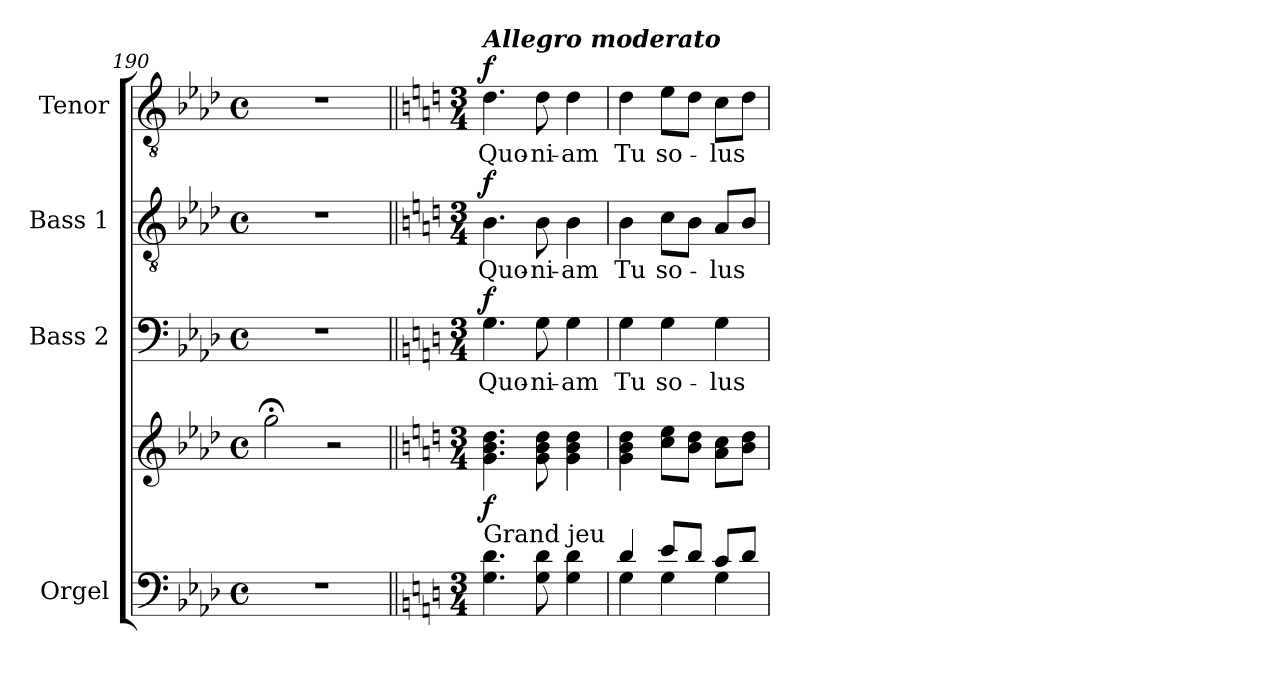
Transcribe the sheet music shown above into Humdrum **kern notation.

**kern	**kern	**dynam	**kern	**text	**dynam	**kern	**text	**dynam	**kern	**text	**dynam
*part4	*part4	*part4	*part3	*part3	*part3	*part2	*part2	*part2	*part1	*part1	*part1
*staff5	*staff4	*staff4/5	*staff3	*staff3	*staff3	*staff2	*staff2	*staff2	*staff1	*staff1	*staff1
*I"Orgel	*	*	*I"Bass 2	*	*	*I"Bass 1	*	*	*I"Tenor	*	*
*I'Org.	*	*	*I'B. 2	*	*	*I'B. 1	*	*	*I'T.	*	*
*clefF4	*clefG2	*	*clefF4	*	*	*clefGv2	*	*	*clefGv2	*	*
*k[b-e-a-d-]	*k[b-e-a-d-]	*	*k[b-e-a-d-]	*	*	*k[b-e-a-d-]	*	*	*k[b-e-a-d-]	*	*
*A-:	*A-:	*	*A-:	*	*	*A-:	*	*	*A-:	*	*
*M4/4	*M4/4	*	*M4/4	*	*	*M4/4	*	*	*M4/4	*	*
*met(c)	*met(c)	*	*met(c)	*	*	*met(c)	*	*	*met(c)	*	*
=190	=190	=190	=190	=190	=190	=190	=190	=190	=190	=190	=190
1r	2gg;<\	.	1r	.	.	1r	.	.	1r	.	.
.	2r	.	.	.	.	.	.	.	.	.	.
=191||	=191||	=191||	=191||	=191||	=191||	=191||	=191||	=191||	=191||	=191||	=191||
*k[]	*k[]	*	*k[]	*	*	*k[]	*	*	*k[]	*	*
*C:	*C:	*	*C:	*	*	*C:	*	*	*C:	*	*
*M3/4	*M3/4	*	*M3/4	*	*	*M3/4	*	*	*M3/4	*	*
!	!	!	!	!	!	!	!	!	!LO:TX:a:Bi:t=Allegro moderato	!	!
!	!LO:TX:b:t=Grand jeu	!	!	!	!	!	!	!	!	!	!
!	!	!LO:DY:b	!	!LO:LY:b	!LO:DY:a	!	!LO:LY:b	!LO:DY:a	!	!LO:LY:b	!LO:DY:a
4.G\ 4.d\	4.g\ 4.b\ 4.dd\	f	4.G\	Quo-	f	4.B\	Quo-	f	4.d\	Quo-	f
!	!	!	!	!LO:LY:b	!	!	!LO:LY:b	!	!	!LO:LY:b	!
8G\ 8d\	8g\ 8b\ 8dd\	.	8G\	-ni-	.	8B\	-ni-	.	8d\	-ni-	.
!	!	!	!	!LO:LY:b	!	!	!LO:LY:b	!	!	!LO:LY:b	!
4G\ 4d\	4g\ 4b\ 4dd\	.	4G\	-am	.	4B\	-am	.	4d\	-am	.
=192	=192	=192	=192	=192	=192	=192	=192	=192	=192	=192	=192
*^	*	*	*	*	*	*	*	*	*	*	*
!	!	!	!	!	!LO:LY:b	!	!	!LO:LY:b	!	!	!LO:LY:b	!
4d/	4G\	4g\ 4b\ 4dd\	.	4G\	Tu	.	4B\	Tu	.	4d\	Tu	.
!	!	!	!	!	!LO:LY:b	!	!	!LO:LY:b	!	!	!LO:LY:b	!
8e/L	4G\	8cc\ 8ee\L	.	4G\	so-	.	8c\L	so-	.	8e\L	so-	.
8d/J	.	8b\ 8dd\J	.	.	.	.	8B\J	.	.	8d\J	.	.
!	!	!	!	!	!LO:LY:b	!	!	!LO:LY:b	!	!	!LO:LY:b	!
8c/L	4G\	8a\ 8cc\L	.	4G\	-lus	.	8A/L	-lus	.	8c\L	-lus	.
8d/J	.	8b\ 8dd\J	.	.	.	.	8B/J	.	.	8d\J	.	.
*v	*v	*	*	*	*	*	*	*	*	*	*	*
=	=	=	=	=	=	=	=	=	=	=	=
*-	*-	*-	*-	*-	*-	*-	*-	*-	*-	*-	*-
